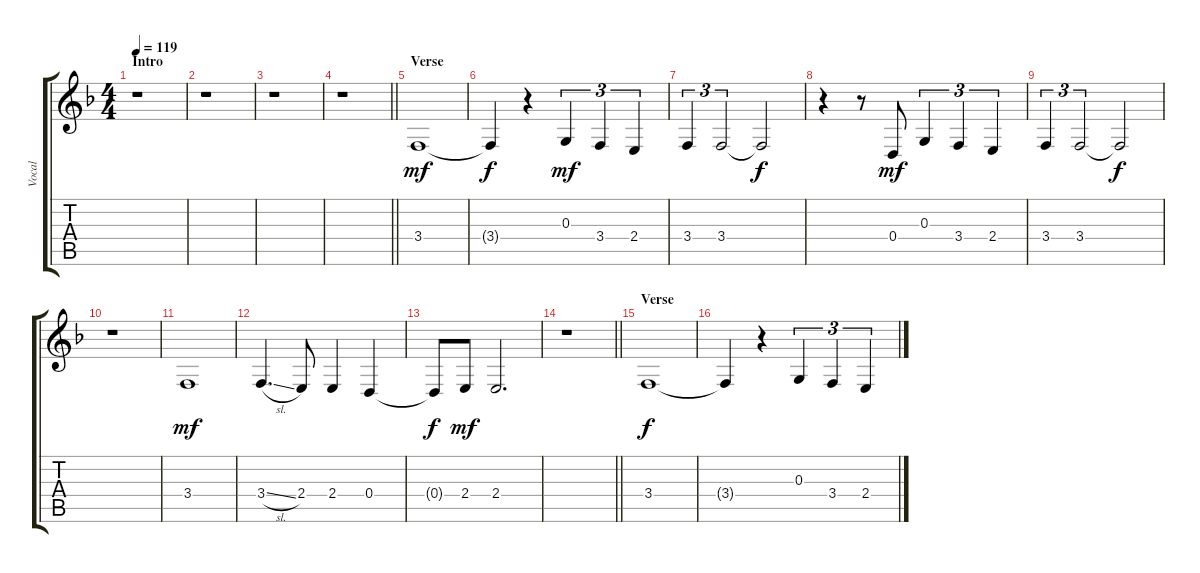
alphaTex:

\track ("Vocal" "Vocal") {instrument tenorsax}
\staff {score tabs}
\tuning (E4 B3 G3 D3 A2 E2) {hide}
\ts (4 4)
\section ("" "Intro")
\tempo 119
\clef g2
\ks dminor
r.1{dy mf instrument tenorsax} |
r.1 |
r.1 |
\barLineRight lightlight
r.1 |
\section ("" "Verse")
3.4.1 |
3.4{t}.4{dy f} r.4 0.3.4{tu (3 2) dy mf} 3.4.4{tu (3 2)} 2.4.4{tu (3 2)} |
3.4.4{tu (3 2)} 3.4.2{tu (3 2)} 3.4{t}.2{dy f} |
r.4 r.8 0.4.8{dy mf} 0.3.4{tu (3 2)} 3.4.4{tu (3 2)} 2.4.4{tu (3 2)} |
3.4.4{tu (3 2)} 3.4.2{tu (3 2)} 3.4{t}.2{dy f} |
r.1 |
3.4.1{dy mf} |
3.4{sl}.4{d} 2.4.8 2.4.4 0.4.4 |
0.4{t}.8{dy f} 2.4.8{dy mf} 2.4.2{d} |
\barLineRight lightlight
r.1 |
\section ("" "Verse")
3.4.1{dy f} |
3.4{t}.4 r.4 0.3.4{tu (3 2)} 3.4.4{tu (3 2)} 2.4.4{tu (3 2)}
